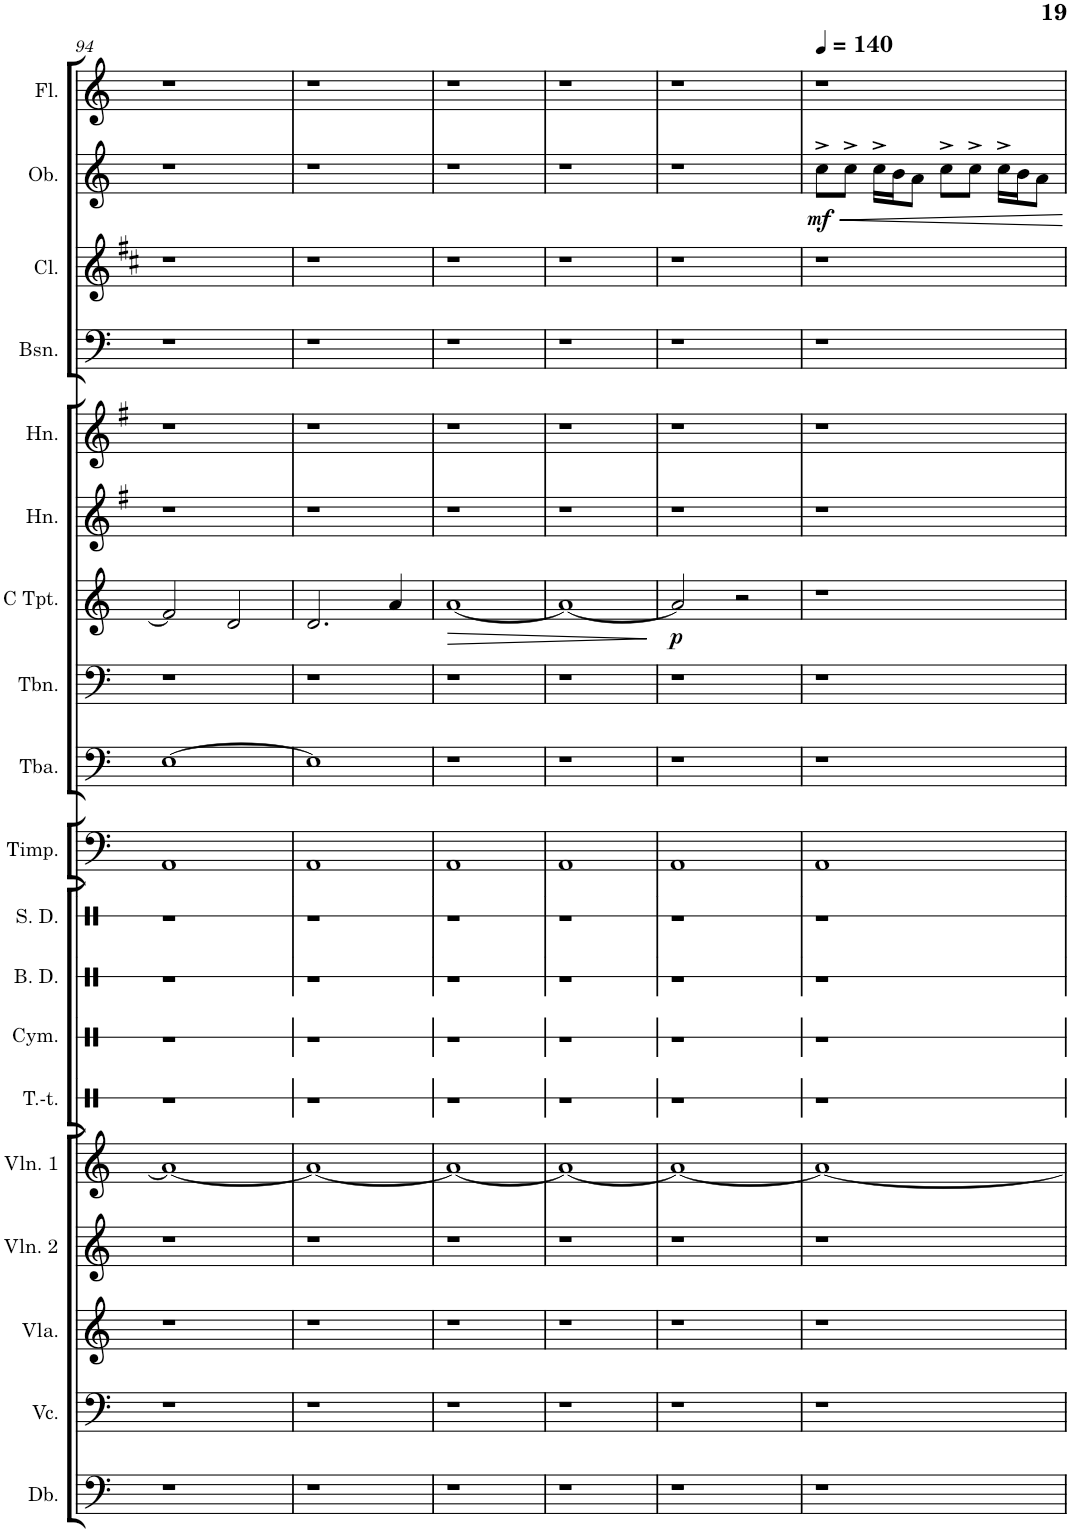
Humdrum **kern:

**kern	**kern	**kern	**kern	**kern	**kern	**kern	**kern	**kern	**kern	**kern	**kern	**kern	**dynam	**kern	**kern	**kern	**kern	**kern	**dynam	**kern
*part19	*part18	*part17	*part16	*part15	*part14	*part13	*part12	*part11	*part10	*part9	*part8	*part7	*part7	*part6	*part5	*part4	*part3	*part2	*part2	*part1
*staff19	*staff18	*staff17	*staff16	*staff15	*staff14	*staff13	*staff12	*staff11	*staff10	*staff9	*staff8	*staff7	*staff7	*staff6	*staff5	*staff4	*staff3	*staff2	*staff2	*staff1
*I"Double Bass	*I"Violoncello	*I"Viola	*I"Violin 2	*I"Violin 1	*I"Tam-tam	*I"Cymbals	*I"Bass Drum	*I"Snare Drum	*I"Timpani	*I"Tuba	*I"Trombone	*I"Trumpet in C	*	*I"Horn in F	*I"Horn in F	*I"Bassoon	*I"Clarinet in Bb	*I"Oboe	*	*I"Flute
*I'Db.	*I'Vc.	*I'Vla.	*I'Vln. 2	*I'Vln. 1	*I'T.-t.	*I'Cym.	*I'B. D.	*I'S. D.	*I'Timp.	*I'Tba.	*I'Tbn.	*	*	*I'Hn.	*I'Hn.	*I'Bsn.	*I'Cl.	*I'Ob.	*	*I'Fl.
!!LO:PB:g=z
*clefF4	*clefF4	*clefG2	*clefG2	*clefG2	*clefX	*clefX	*clefX	*clefX	*clefF4	*clefF4	*clefF4	*clefG2	*	*clefG2	*clefG2	*clefF4	*clefG2	*clefG2	*	*clefG2
*Trd7c12	*	*	*	*	*	*	*	*	*	*	*	*	*	*Trd4c7	*Trd4c7	*	*Trd1c2	*	*	*Trd-7c-12
*k[]	*k[]	*k[]	*k[]	*k[]	*k[]	*k[]	*k[]	*k[]	*k[]	*k[]	*k[]	*k[]	*	*k[f#]	*k[f#]	*k[]	*k[f#c#]	*k[]	*	*k[]
*M4/4	*M4/4	*M4/4	*M4/4	*M4/4	*M4/4	*M4/4	*M4/4	*M4/4	*M4/4	*M4/4	*M4/4	*M4/4	*	*M4/4	*M4/4	*M4/4	*M4/4	*M4/4	*	*M4/4
=94	=94	=94	=94	=94	=94	=94	=94	=94	=94	=94	=94	=94	=94	=94	=94	=94	=94	=94	=94	=94
1r	1r	1r	1r	1a_	1r	1r	1r	1r	1AA	[1E	1r	2f/]	.	1r	1r	1r	1r	1r	.	1r
.	.	.	.	.	.	.	.	.	.	.	.	2d/	.	.	.	.	.	.	.	.
=95	=95	=95	=95	=95	=95	=95	=95	=95	=95	=95	=95	=95	=95	=95	=95	=95	=95	=95	=95	=95
1r	1r	1r	1r	1a_	1r	1r	1r	1r	1AA	1E]	1r	2.d/	.	1r	1r	1r	1r	1r	.	1r
.	.	.	.	.	.	.	.	.	.	.	.	4a/	.	.	.	.	.	.	.	.
=96	=96	=96	=96	=96	=96	=96	=96	=96	=96	=96	=96	=96	=96	=96	=96	=96	=96	=96	=96	=96
1r	1r	1r	1r	1a_	1r	1r	1r	1r	1AA	1r	1r	[1a	.	1r	1r	1r	1r	1r	.	1r
=97	=97	=97	=97	=97	=97	=97	=97	=97	=97	=97	=97	=97	=97	=97	=97	=97	=97	=97	=97	=97
1r	1r	1r	1r	1a_	1r	1r	1r	1r	1AA	1r	1r	1a_	.	1r	1r	1r	1r	1r	.	1r
=98	=98	=98	=98	=98	=98	=98	=98	=98	=98	=98	=98	=98	=98	=98	=98	=98	=98	=98	=98	=98
!	!	!	!	!	!	!	!	!	!	!	!	!	!LO:DY:b	!	!	!	!	!	!	!
1r	1r	1r	1r	1a_	1r	1r	1r	1r	1AA	1r	1r	2a/]	p	1r	1r	1r	1r	1r	.	1r
.	.	.	.	.	.	.	.	.	.	.	.	2r	.	.	.	.	.	.	.	.
=99	=99	=99	=99	=99	=99	=99	=99	=99	=99	=99	=99	=99	=99	=99	=99	=99	=99	=99	=99	=99
*	*	*	*	*	*	*	*	*	*	*	*	*	*	*	*	*	*	*	*	*MM140
!	!	!	!	!	!	!	!	!	!	!	!	!	!	!	!	!	!	!	!LO:DY:b	!
1r	1r	1r	1r	1a_	1r	1r	1r	1r	1AA	1r	1r	1r	.	1r	1r	1r	1r	8cc^\L	mf	1r
.	.	.	.	.	.	.	.	.	.	.	.	.	.	.	.	.	.	8cc^\J	.	.
.	.	.	.	.	.	.	.	.	.	.	.	.	.	.	.	.	.	16cc^\LL	.	.
.	.	.	.	.	.	.	.	.	.	.	.	.	.	.	.	.	.	16b\J	.	.
.	.	.	.	.	.	.	.	.	.	.	.	.	.	.	.	.	.	8a\J	.	.
.	.	.	.	.	.	.	.	.	.	.	.	.	.	.	.	.	.	8cc^\L	.	.
.	.	.	.	.	.	.	.	.	.	.	.	.	.	.	.	.	.	8cc^\J	.	.
.	.	.	.	.	.	.	.	.	.	.	.	.	.	.	.	.	.	16cc^\LL	.	.
.	.	.	.	.	.	.	.	.	.	.	.	.	.	.	.	.	.	16b\J	.	.
.	.	.	.	.	.	.	.	.	.	.	.	.	.	.	.	.	.	8a\J	.	.
=	=	=	=	=	=	=	=	=	=	=	=	=	=	=	=	=	=	=	=	=
*-	*-	*-	*-	*-	*-	*-	*-	*-	*-	*-	*-	*-	*-	*-	*-	*-	*-	*-	*-	*-
